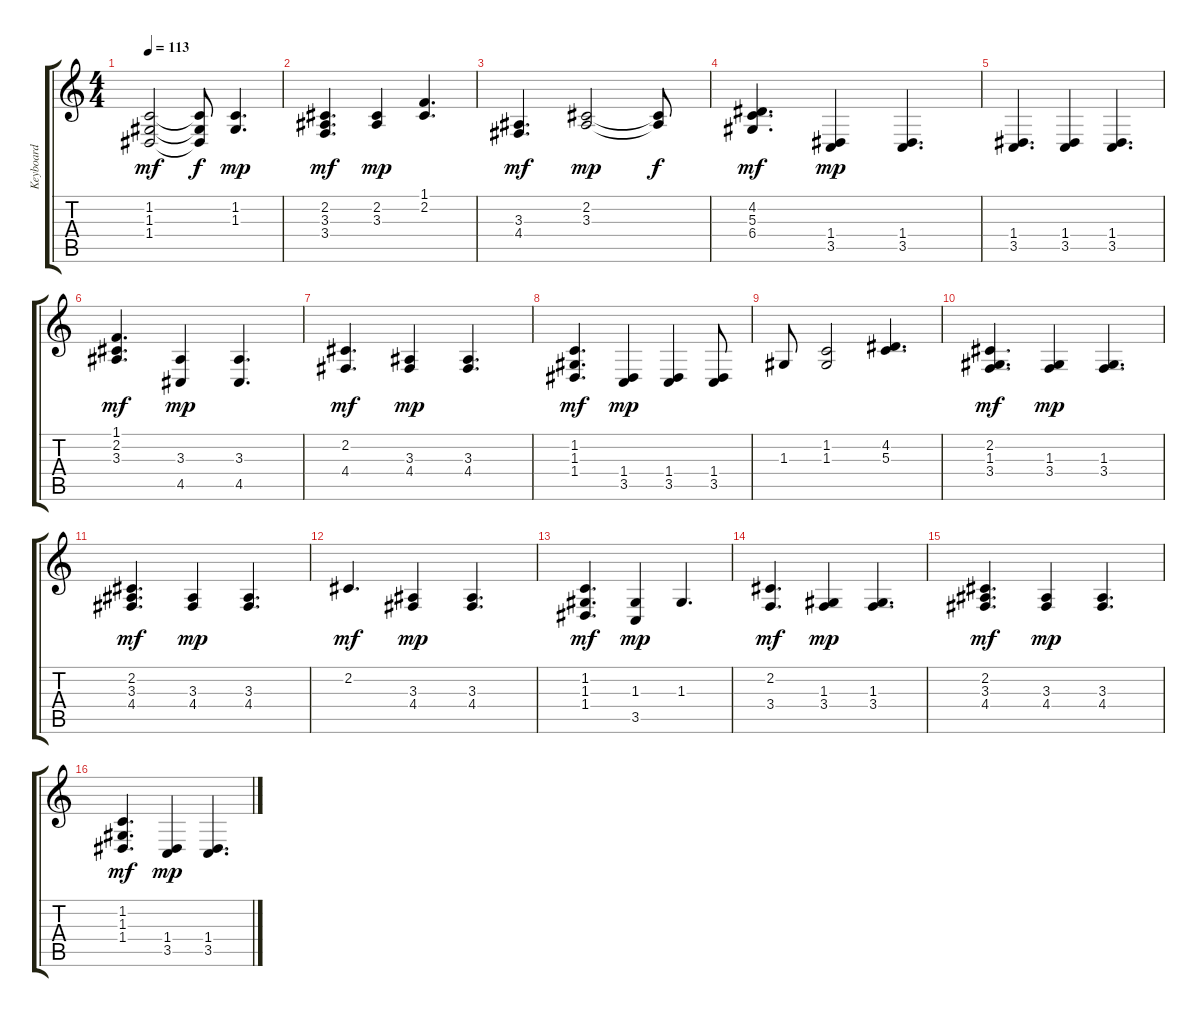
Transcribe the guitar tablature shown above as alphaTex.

\track ("Keyboard" "Keyboard") {instrument electricpiano2}
\staff {score tabs}
\tuning (E4 B3 G3 D3 A2 E2) {hide}
\ts (4 4)
\tempo 113
\clef g2
\ks c
(1.2 1.3 1.4).2{dy mf} (1.2{t} 1.3{t} 1.4{t}).8{dy f} (1.2 1.3).4{d dy mp} |
(2.2 3.3 3.4).4{d dy mf} (2.2 3.3).4{dy mp} (1.1 2.2).4{d} |
(3.3 4.4).4{d dy mf} (2.2 3.3).2{dy mp} (2.2{t} 3.3{t}).8{dy f} |
(4.2 5.3 6.4).4{d dy mf} (1.4 3.5).4{dy mp} (1.4 3.5).4{d} |
(1.4 3.5).4{d} (1.4 3.5).4 (1.4 3.5).4{d} |
(1.1 2.2 3.3).4{d dy mf} (3.3 4.5).4{dy mp} (3.3 4.5).4{d} |
(2.2 4.4).4{d dy mf} (3.3 4.4).4{dy mp} (3.3 4.4).4{d} |
(1.2 1.3 1.4).4{d dy mf} (1.4 3.5).4{dy mp} (1.4 3.5).4 (1.4 3.5).8 |
1.3.8 (1.2 1.3).2 (4.2 5.3).4{d} |
(2.2 1.3 3.4).4{d dy mf} (1.3 3.4).4{dy mp} (1.3 3.4).4{d} |
(2.2 3.3 4.4).4{d dy mf} (3.3 4.4).4{dy mp} (3.3 4.4).4{d} |
2.2.4{d dy mf} (3.3 4.4).4{dy mp} (3.3 4.4).4{d} |
(1.2 1.3 1.4).4{d dy mf} (1.3 3.5).4{dy mp} 1.3.4{d} |
(2.2 3.4).4{d dy mf} (1.3 3.4).4{dy mp} (1.3 3.4).4{d} |
(2.2 3.3 4.4).4{d dy mf} (3.3 4.4).4{dy mp} (3.3 4.4).4{d} |
(1.2 1.3 1.4).4{d dy mf} (1.4 3.5).4{dy mp} (1.4 3.5).4{d}
